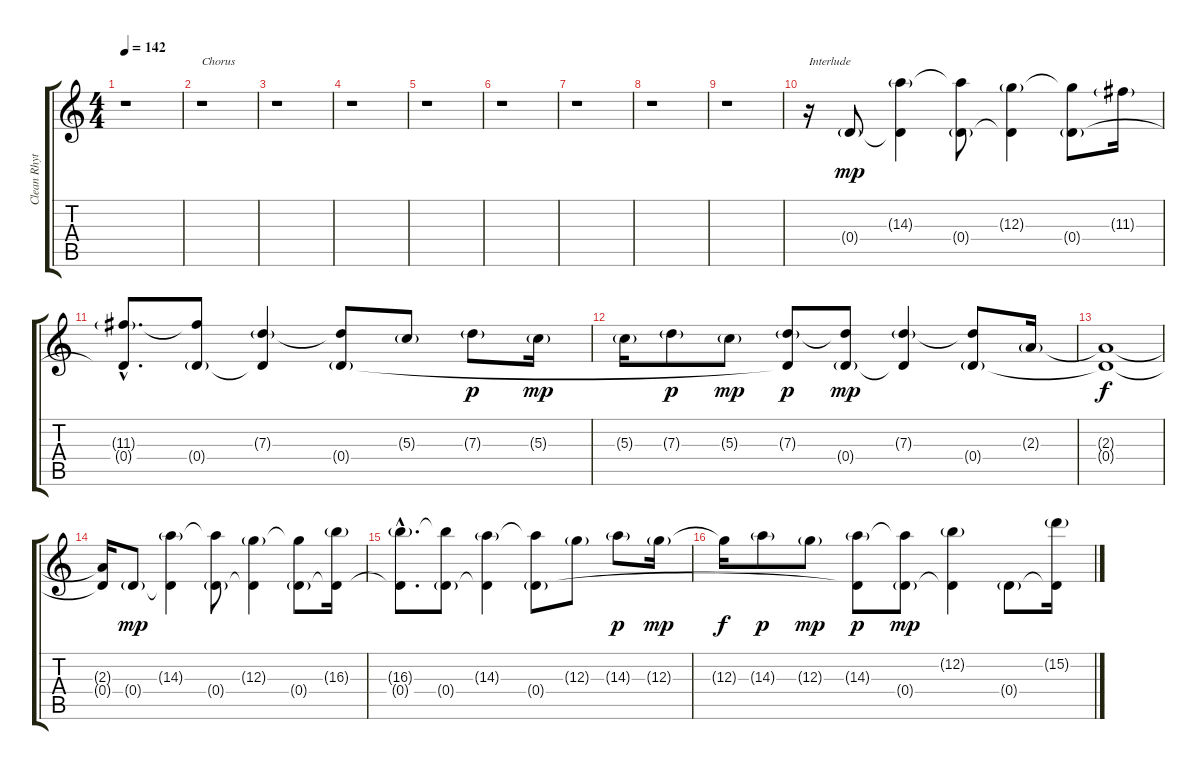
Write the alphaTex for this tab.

\track ("Clean Rhythm Echo" "Clean Rhyt") {instrument electricguitarjazz}
\staff {score tabs}
\tuning (E4 B3 G3 D3 A2 E2) {hide}
\ts (4 4)
\tempo 142
\clef g2
\ks c
r.1{dy f} |
r.1{txt "Chorus"} |
r.1 |
r.1 |
r.1 |
r.1 |
r.1 |
r.1 |
r.1 |
r.16{txt "Interlude" volume 14} 0.4{g}.8{dy mp} (14.3{g} 0.4{t}).4 (14.3{t} 0.4{g}).8 (12.3{g} 0.4{t}).4 (12.3{t} 0.4{g}).8 11.3{g}.16 |
(11.3{g hac} 0.4{hac t}).8{d} (11.3{t} 0.4{g}).8 (7.3{g} 0.4{t}).4 (7.3{t} 0.4{g}).8 5.3{g}.8 7.3{g}.8{dy p} 5.3{g}.16{dy mp} |
5.3{g}.16 7.3{g}.8{dy p} 5.3{g}.8{dy mp} (7.3{g} 0.4{t}).8{dy p} (7.3{t} 0.4{g}).8{dy mp} (7.3{g} 0.4{t}).4 (7.3{t} 0.4{g}).8 2.3{g}.16 |
(2.3{t} 0.4{t}).1{dy f} |
(2.3{t} 0.4{t}).16 0.4{g}.8{dy mp} (14.3{g} 0.4{t}).4 (14.3{t} 0.4{g}).8 (12.3{g} 0.4{t}).4 (12.3{t} 0.4{g}).8 (16.3{g} 0.4{t}).16 |
(16.3{g hac} 0.4{hac t}).8{d} (16.3{t} 0.4{g}).8 (14.3{g} 0.4{t}).4 (14.3{t} 0.4{g}).8 12.3{g}.8 14.3{g}.8{dy p} 12.3{g}.16{dy mp} |
12.3{t}.16{dy f} 14.3{g}.8{dy p} 12.3{g}.8{dy mp} (14.3{g} 0.4{t}).8{dy p} (14.3{t} 0.4{g}).8{dy mp} (12.2{g} 0.4{t}).4 0.4{g}.8 (15.2{g} 0.4{t}).16
